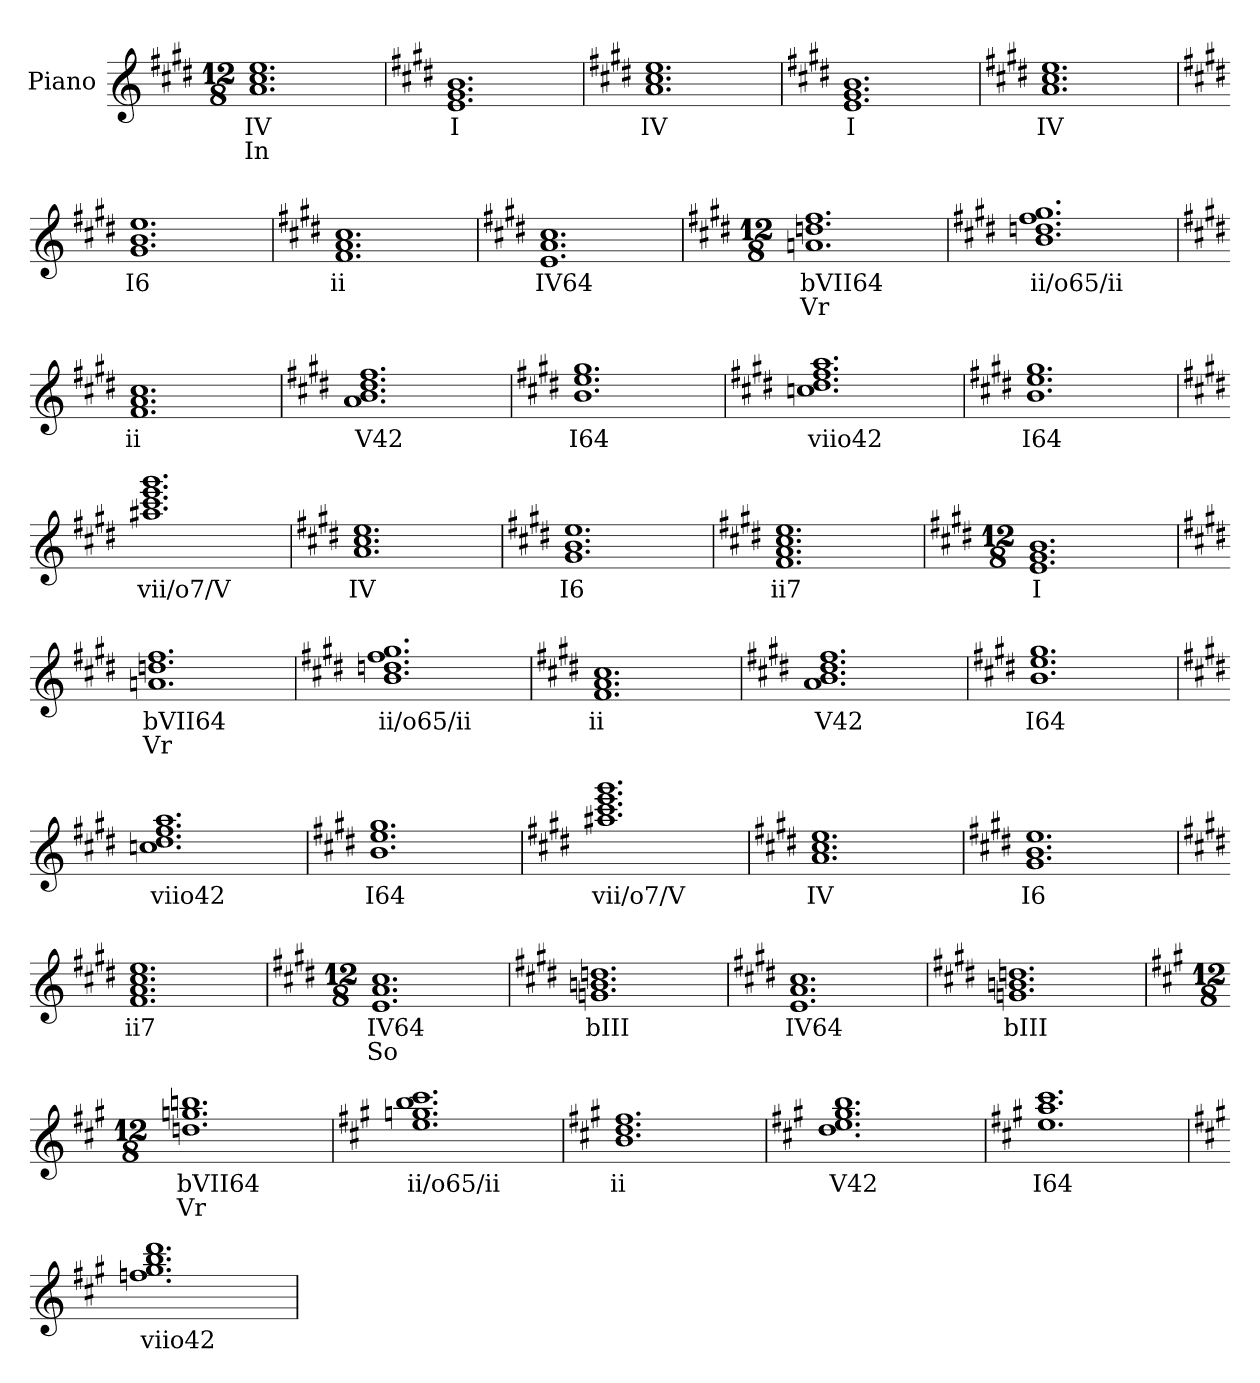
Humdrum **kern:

**kern	**text	**text
*part1	*part1	*part1
*staff1	*staff1	*staff1
*I"Piano	*	*
*I'Pno	*	*
*k[f#c#g#d#]	*	*
*E:	*	*
*M12/8	*	*
=	=	=
1.a 1.cc# 1.ee	IV	In
=	=	=
*k[f#c#g#d#]	*	*
*E:	*	*
1.e 1.g# 1.b	I	.
=	=	=
*k[f#c#g#d#]	*	*
*E:	*	*
1.a 1.cc# 1.ee	IV	.
=	=	=
*k[f#c#g#d#]	*	*
*E:	*	*
1.e 1.g# 1.b	I	.
=	=	=
*k[f#c#g#d#]	*	*
*E:	*	*
1.a 1.cc# 1.ee	IV	.
=	=	=
*k[f#c#g#d#]	*	*
*E:	*	*
1.g# 1.b 1.ee	I6	.
=	=	=
*k[f#c#g#d#]	*	*
*E:	*	*
1.f# 1.a 1.cc#	ii	.
=	=	=
*k[f#c#g#d#]	*	*
*E:	*	*
1.e 1.a 1.cc#	IV64	.
=	=	=
*k[f#c#g#d#]	*	*
*E:	*	*
*M12/8	*	*
1.an 1.ddn 1.ff#	bVII64	Vr
=	=	=
*k[f#c#g#d#]	*	*
*E:	*	*
1.b 1.ddn 1.ff# 1.gg#	ii/o65/ii	.
=	=	=
*k[f#c#g#d#]	*	*
*E:	*	*
1.f# 1.a 1.cc#	ii	.
=	=	=
*k[f#c#g#d#]	*	*
*E:	*	*
1.a 1.b 1.dd# 1.ff#	V42	.
=	=	=
*k[f#c#g#d#]	*	*
*E:	*	*
1.b 1.ee 1.gg#	I64	.
=	=	=
*k[f#c#g#d#]	*	*
*E:	*	*
1.ccn 1.dd# 1.ff# 1.aa	viio42	.
=	=	=
*k[f#c#g#d#]	*	*
*E:	*	*
1.b 1.ee 1.gg#	I64	.
=	=	=
*k[f#c#g#d#]	*	*
*E:	*	*
1.aa#X 1.ccc# 1.eee 1.ggg#	vii/o7/V	.
=	=	=
*k[f#c#g#d#]	*	*
*E:	*	*
1.a 1.cc# 1.ee	IV	.
=	=	=
*k[f#c#g#d#]	*	*
*E:	*	*
1.g# 1.b 1.ee	I6	.
=	=	=
*k[f#c#g#d#]	*	*
*E:	*	*
1.f# 1.a 1.cc# 1.ee	ii7	.
=	=	=
*k[f#c#g#d#]	*	*
*E:	*	*
*M12/8	*	*
1.e 1.g# 1.b	I	.
=	=	=
*k[f#c#g#d#]	*	*
*E:	*	*
1.an 1.ddn 1.ff#	bVII64	Vr
=	=	=
*k[f#c#g#d#]	*	*
*E:	*	*
1.b 1.ddn 1.ff# 1.gg#	ii/o65/ii	.
=	=	=
*k[f#c#g#d#]	*	*
*E:	*	*
1.f# 1.a 1.cc#	ii	.
=	=	=
*k[f#c#g#d#]	*	*
*E:	*	*
1.a 1.b 1.dd# 1.ff#	V42	.
=	=	=
*k[f#c#g#d#]	*	*
*E:	*	*
1.b 1.ee 1.gg#	I64	.
=	=	=
*k[f#c#g#d#]	*	*
*E:	*	*
1.ccn 1.dd# 1.ff# 1.aa	viio42	.
=	=	=
*k[f#c#g#d#]	*	*
*E:	*	*
1.b 1.ee 1.gg#	I64	.
=	=	=
*k[f#c#g#d#]	*	*
*E:	*	*
1.aa#X 1.ccc# 1.eee 1.ggg#	vii/o7/V	.
=	=	=
*k[f#c#g#d#]	*	*
*E:	*	*
1.a 1.cc# 1.ee	IV	.
=	=	=
*k[f#c#g#d#]	*	*
*E:	*	*
1.g# 1.b 1.ee	I6	.
=	=	=
*k[f#c#g#d#]	*	*
*E:	*	*
1.f# 1.a 1.cc# 1.ee	ii7	.
=	=	=
*k[f#c#g#d#]	*	*
*E:	*	*
*M12/8	*	*
1.e 1.a 1.cc#	IV64	So
=	=	=
*k[f#c#g#d#]	*	*
*E:	*	*
1.gn 1.bn 1.ddn	bIII	.
=	=	=
*k[f#c#g#d#]	*	*
*E:	*	*
1.e 1.a 1.cc#	IV64	.
=	=	=
*k[f#c#g#d#]	*	*
*E:	*	*
1.gn 1.bn 1.ddn	bIII	.
=	=	=
*k[f#c#g#]	*	*
*A:	*	*
*M12/8	*	*
1.ddn 1.ggn 1.bbn	bVII64	Vr
=	=	=
*k[f#c#g#]	*	*
*A:	*	*
1.ee 1.ggn 1.bb 1.ccc#	ii/o65/ii	.
=	=	=
*k[f#c#g#]	*	*
*A:	*	*
1.b 1.dd 1.ff#	ii	.
=	=	=
*k[f#c#g#]	*	*
*A:	*	*
1.dd 1.ee 1.gg# 1.bb	V42	.
=	=	=
*k[f#c#g#]	*	*
*A:	*	*
1.ee 1.aa 1.ccc#	I64	.
=	=	=
*k[f#c#g#]	*	*
*A:	*	*
1.ffn 1.gg# 1.bb 1.ddd	viio42	.
=	=	=
*-	*-	*-
